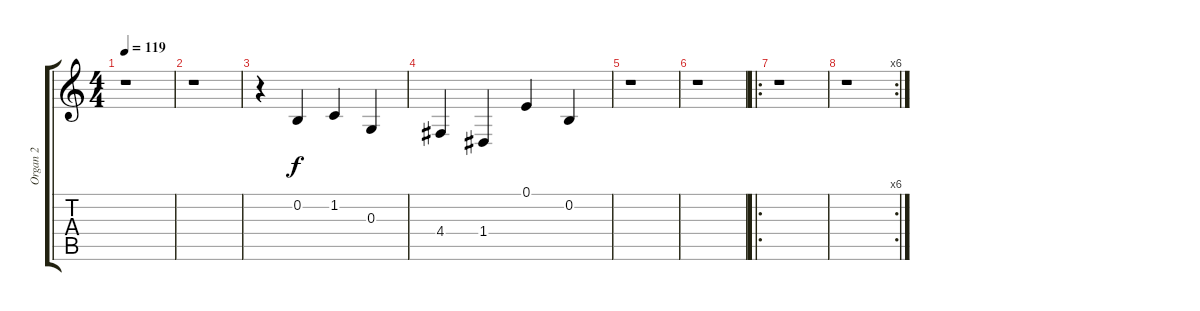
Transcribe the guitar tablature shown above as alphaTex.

\track ("Organ 2" "Organ 2") {instrument churchorgan}
\staff {score tabs}
\tuning (E4 B3 G3 D3 A2 E2) {hide}
\ts (4 4)
\tempo 119
\clef g2
\ks c
r.1{dy f} |
r.1 |
r.4 0.2.4 1.2.4 0.3.4 |
4.4.4 1.4.4 0.1.4 0.2.4 |
r.1 |
r.1 |
\ro
r.1 |
\rc 6
r.1
